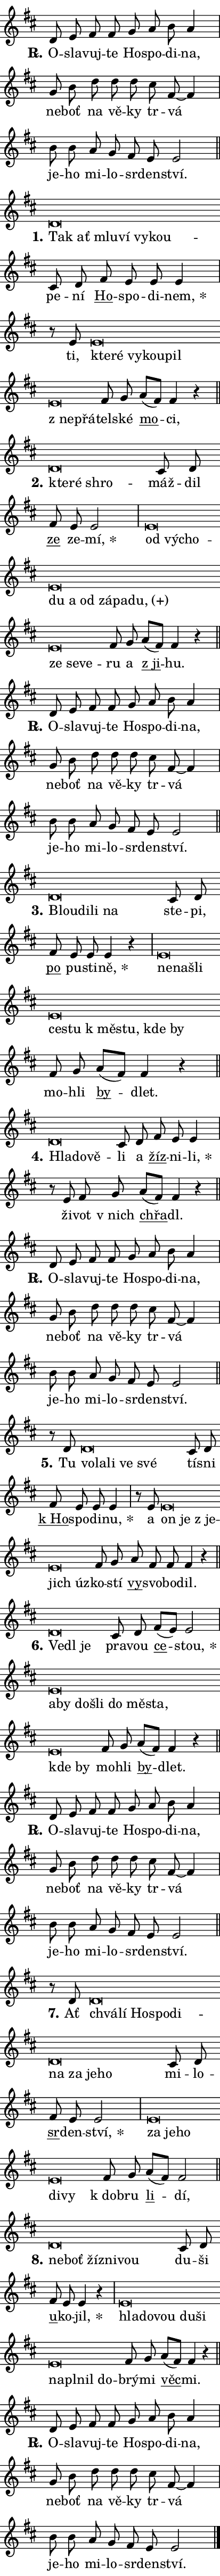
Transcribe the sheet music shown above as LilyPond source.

\version "2.22.1"
\header { tagline = "" }
\paper {
  indent = 0\cm
  top-margin = 0\cm
  right-margin = 0\cm
  bottom-margin = 0\cm
  left-margin = 0\cm
  paper-width = 7\cm
  page-breaking = #ly:one-page-breaking
  system-system-spacing.basic-distance = #11
  score-system-spacing.basic-distance = #11.3
  ragged-last = ##f
}


%% Author: Thomas Morley
%% https://lists.gnu.org/archive/html/lilypond-user/2020-05/msg00002.html
#(define (line-position grob)
"Returns position of @var[grob} in current system:
   @code{'start}, if at first time-step
   @code{'end}, if at last time-step
   @code{'middle} otherwise
"
  (let* ((col (ly:item-get-column grob))
         (ln (ly:grob-object col 'left-neighbor))
         (rn (ly:grob-object col 'right-neighbor))
         (col-to-check-left (if (ly:grob? ln) ln col))
         (col-to-check-right (if (ly:grob? rn) rn col))
         (break-dir-left
           (and
             (ly:grob-property col-to-check-left 'non-musical #f)
             (ly:item-break-dir col-to-check-left)))
         (break-dir-right
           (and
             (ly:grob-property col-to-check-right 'non-musical #f)
             (ly:item-break-dir col-to-check-right))))
        (cond ((eqv? 1 break-dir-left) 'start)
              ((eqv? -1 break-dir-right) 'end)
              (else 'middle))))

#(define (tranparent-at-line-position vctor)
  (lambda (grob)
  "Relying on @code{line-position} select the relevant enry from @var{vctor}.
Used to determine transparency,"
    (case (line-position grob)
      ((end) (not (vector-ref vctor 0)))
      ((middle) (not (vector-ref vctor 1)))
      ((start) (not (vector-ref vctor 2))))))

noteHeadBreakVisibility =
#(define-music-function (break-visibility)(vector?)
"Makes @code{NoteHead}s transparent relying on @var{break-visibility}"
#{
  \override NoteHead.transparent =
    #(tranparent-at-line-position break-visibility)
#})

#(define delete-ledgers-for-transparent-note-heads
  (lambda (grob)
    "Reads whether a @code{NoteHead} is transparent.
If so this @code{NoteHead} is removed from @code{'note-heads} from
@var{grob}, which is supposed to be @code{LedgerLineSpanner}.
As a result ledgers are not printed for this @code{NoteHead}"
    (let* ((nhds-array (ly:grob-object grob 'note-heads))
           (nhds-list
             (if (ly:grob-array? nhds-array)
                 (ly:grob-array->list nhds-array)
                 '()))
           ;; Relies on the transparent-property being done before
           ;; Staff.LedgerLineSpanner.after-line-breaking is executed.
           ;; This is fragile ...
           (to-keep
             (remove
               (lambda (nhd)
                 (ly:grob-property nhd 'transparent #f))
               nhds-list)))
      ;; TODO find a better method to iterate over grob-arrays, similiar
      ;; to filter/remove etc for lists
      ;; For now rebuilt from scratch
      (set! (ly:grob-object grob 'note-heads)  '())
      (for-each
        (lambda (nhd)
          (ly:pointer-group-interface::add-grob grob 'note-heads nhd))
        to-keep))))

hideNotes = {
  \noteHeadBreakVisibility #begin-of-line-visible
}
unHideNotes = {
  \noteHeadBreakVisibility #all-visible
}

% work-around for resetting accidentals
% https://lilypond.org/doc/v2.23/Documentation/notation/displaying-rhythms#unmetered-music
cadenzaMeasure = {
  \cadenzaOff
  \partial 1024 s1024
  \cadenzaOn
}

#(define-markup-command (accent layout props text) (markup?)
  "Underline accented syllable"
  (interpret-markup layout props
    #{\markup \override #'(offset . 4.3) \underline { #text }#}))

responsum = \markup \concat {
  "R" \hspace #-1.05 \path #0.1 #'((moveto 0 0.07) (lineto 0.9 0.8)) \hspace #0.05 "."
}

\layout {
    \context {
        \Staff
        \remove "Time_signature_engraver"
        \override LedgerLineSpanner.after-line-breaking = #delete-ledgers-for-transparent-note-heads
    }
    \context {
        \Voice {
            \override NoteHead.output-attributes = #'((class . "notehead"))
            \override Hairpin.height = #0.55
        }
    }
    \context {
        \Lyrics {
            \override StanzaNumber.output-attributes = #'((class . "stanzanumber"))
            \override LyricSpace.minimum-distance = #0.9
            \override LyricText.font-name = #"TeX Gyre Schola"
            \override LyricText.font-size = 1
            \override StanzaNumber.font-name = #"TeX Gyre Schola Bold"
            \override StanzaNumber.font-size = 1
        }
    }
}

% magnetic-lyrics.ily
%
%   written by
%     Jean Abou Samra <jean@abou-samra.fr>
%     Werner Lemberg <wl@gnu.org>
%
%   adapted by
%     Jiri Hon <jiri.hon@gmail.com>
%
% Version 2022-Apr-15

% https://www.mail-archive.com/lilypond-user@gnu.org/msg149350.html

#(define (Left_hyphen_pointer_engraver context)
   "Collect syllable-hyphen-syllable occurrences in lyrics and store
them in properties.  This engraver only looks to the left.  For
example, if the lyrics input is @code{foo -- bar}, it does the
following.

@itemize @bullet
@item
Set the @code{text} property of the @code{LyricHyphen} grob between
@q{foo} and @q{bar} to @code{foo}.

@item
Set the @code{left-hyphen} property of the @code{LyricText} grob with
text @q{foo} to the @code{LyricHyphen} grob between @q{foo} and
@q{bar}.
@end itemize

Use this auxiliary engraver in combination with the
@code{lyric-@/text::@/apply-@/magnetic-@/offset!} hook."
   (let ((hyphen #f)
         (text #f))
     (make-engraver
      (acknowledgers
       ((lyric-syllable-interface engraver grob source-engraver)
        (set! text grob)))
      (end-acknowledgers
       ((lyric-hyphen-interface engraver grob source-engraver)
        ;(when (not (grob::has-interface grob 'lyric-space-interface))
          (set! hyphen grob)));)
      ((stop-translation-timestep engraver)
       (when (and text hyphen)
         (ly:grob-set-object! text 'left-hyphen hyphen))
       (set! text #f)
       (set! hyphen #f)))))

#(define (lyric-text::apply-magnetic-offset! grob)
   "If the space between two syllables is less than the value in
property @code{LyricText@/.details@/.squash-threshold}, move the right
syllable to the left so that it gets concatenated with the left
syllable.

Use this function as a hook for
@code{LyricText@/.after-@/line-@/breaking} if the
@code{Left_@/hyphen_@/pointer_@/engraver} is active."
   (let ((hyphen (ly:grob-object grob 'left-hyphen #f)))
     (when hyphen
       (let ((left-text (ly:spanner-bound hyphen LEFT)))
         (when (grob::has-interface left-text 'lyric-syllable-interface)
           (let* ((common (ly:grob-common-refpoint grob left-text X))
                  (this-x-ext (ly:grob-extent grob common X))
                  (left-x-ext
                   (begin
                     ;; Trigger magnetism for left-text.
                     (ly:grob-property left-text 'after-line-breaking)
                     (ly:grob-extent left-text common X)))
                  ;; `delta` is the gap width between two syllables.
                  (delta (- (interval-start this-x-ext)
                            (interval-end left-x-ext)))
                  (details (ly:grob-property grob 'details))
                  (threshold (assoc-get 'squash-threshold details 0.2)))
             (when (< delta threshold)
               (let* (;; We have to manipulate the input text so that
                      ;; ligatures crossing syllable boundaries are not
                      ;; disabled.  For languages based on the Latin
                      ;; script this is essentially a beautification.
                      ;; However, for non-Western scripts it can be a
                      ;; necessity.
                      (lt (ly:grob-property left-text 'text))
                      (rt (ly:grob-property grob 'text))
                      (is-space (grob::has-interface hyphen 'lyric-space-interface))
                      (space (if is-space " " ""))
                      (space-markup (grob-interpret-markup grob " "))
                      (space-size (interval-length (ly:stencil-extent space-markup X)))
                      (extra-delta (if is-space space-size 0))
                      ;; Append new syllable.
                      (ltrt-space (if (and (string? lt) (string? rt))
                                (string-append lt space rt)
                                (make-concat-markup (list lt space rt))))
                      ;; Right-align `ltrt` to the right side.
                      (ltrt-space-markup (grob-interpret-markup
                               grob
                               (make-translate-markup
                                (cons (interval-length this-x-ext) 0)
                                (make-right-align-markup ltrt-space)))))
                 (begin
                   ;; Don't print `left-text`.
                   (ly:grob-set-property! left-text 'stencil #f)
                   ;; Set text and stencil (which holds all collected
                   ;; syllables so far) and shift it to the left.
                   (ly:grob-set-property! grob 'text ltrt-space)
                   (ly:grob-set-property! grob 'stencil ltrt-space-markup)
                   (ly:grob-translate-axis! grob (- (- delta extra-delta)) X))))))))))


#(define (lyric-hyphen::displace-bounds-first grob)
   ;; Make very sure this callback isn't triggered too early.
   (let ((left (ly:spanner-bound grob LEFT))
         (right (ly:spanner-bound grob RIGHT)))
     (ly:grob-property left 'after-line-breaking)
     (ly:grob-property right 'after-line-breaking)
     (ly:lyric-hyphen::print grob)))

squashThreshold = #0.4

\layout {
  \context {
    \Lyrics
    \consists #Left_hyphen_pointer_engraver
    \override LyricText.after-line-breaking =
      #lyric-text::apply-magnetic-offset!
    \override LyricHyphen.stencil = #lyric-hyphen::displace-bounds-first
    \override LyricText.details.squash-threshold = \squashThreshold
    \override LyricHyphen.minimum-distance = 0
    \override LyricHyphen.minimum-length = \squashThreshold
  }
}

squash = \override LyricText.details.squash-threshold = 9999
unSquash = \override LyricText.details.squash-threshold = \squashThreshold

left = \override LyricText.self-alignment-X = #LEFT
unLeft = \revert LyricText.self-alignment-X

starOffset = #(lambda (grob) 
                (let ((x_offset (ly:self-alignment-interface::aligned-on-x-parent grob)))
                  (if (= x_offset 0) 0 (+ x_offset 1.2))))

star = #(define-music-function (syllable)(string?)
"Append star separator at the end of a syllable"
#{
  \once \override LyricText.X-offset = #starOffset
  \lyricmode { \markup {
    #syllable
    \override #'((font-name . "TeX Gyre Schola Bold")) \hspace #0.2 \lower #0.65 \larger "*"
  } }
#})

starAccent = #(define-music-function (syllable)(string?)
"Append star separator at the end of a syllable and make accent"
#{
  \once \override LyricText.X-offset = #starOffset
  \lyricmode { \markup {
    \accent #syllable
    \override #'((font-name . "TeX Gyre Schola Bold")) \hspace #0.2 \lower #0.65 \larger "*"
  } }
#})

breath = #(define-music-function (syllable)(string?)
"Append breathing indicator at the end of a syllable"
#{
  \lyricmode { \markup { #syllable "+" } }
#})

optionalBreath = #(define-music-function (syllable)(string?)
"Append optional breathing indicator at the end of a syllable"
#{
  \lyricmode { \markup { #syllable "(+)" } }
#})


\score {
    <<
        \new Voice = "melody" { \cadenzaOn \key d \major \relative { d'8 e fis fis g a b a4 \cadenzaMeasure \bar "|" g8 b d d d \bar "" cis fis,~ fis4 \cadenzaMeasure \bar "|" b8 b a g fis e e2 \cadenzaMeasure \bar "||" \break } }
        \new Lyrics \lyricsto "melody" { \lyricmode { \set stanza = \responsum
O -- sla -- vuj -- te Ho -- spo -- di -- na, ne -- boť na vě -- ky tr -- vá je -- ho mi -- lo -- sr -- den -- ství. } }
    >>
    \layout {}
}

\score {
    <<
        \new Voice = "melody" { \cadenzaOn \key d \major \relative { d'\breve*1/16 \hideNotes \breve*1/16 \bar "" \breve*1/16 \bar "" \breve*1/16 \bar "" \breve*1/16 \breve*1/16 \bar "" \unHideNotes cis8 d \bar "" fis e e e4 \cadenzaMeasure \bar "|" r8 e8 e\breve*1/16 \hideNotes \breve*1/16 \bar "" \breve*1/16 \bar "" \breve*1/16 \bar "" \breve*1/16 \bar "" \breve*1/16 \breve*1/16 \bar "" \unHideNotes fis8 g \bar "" a[( fis)] fis4 r \cadenzaMeasure \bar "||" \break } }
        \new Lyrics \lyricsto "melody" { \lyricmode { \set stanza = "1."
\left Tak \squash ať mlu -- ví vy -- kou -- \unLeft \unSquash pe -- ní \markup \accent Ho -- spo -- di -- \star nem, ti, \left kte -- \squash ré vy -- kou -- pil "z ne" -- přá -- \unLeft \unSquash tel -- ské \markup \accent mo -- ci, } }
    >>
    \layout {}
}

\score {
    <<
        \new Voice = "melody" { \cadenzaOn \key d \major \relative { d'\breve*1/16 \hideNotes \breve*1/16 \breve*1/16 \bar "" \unHideNotes cis8 d \bar "" fis e e2 \cadenzaMeasure \bar "|" e\breve*1/16 \hideNotes \breve*1/16 \bar "" \breve*1/16 \bar "" \breve*1/16 \bar "" \breve*1/16 \bar "" \breve*1/16 \bar "" \breve*1/16 \bar "" \breve*1/16 \bar "" \breve*1/16 \bar "" \breve*1/16 \bar "" \breve*1/16 \breve*1/16 \bar "" \unHideNotes fis8 g \bar "" a[( fis)] fis4 r \cadenzaMeasure \bar "||" \break } }
        \new Lyrics \lyricsto "melody" { \lyricmode { \set stanza = "2."
\left kte -- \squash ré shro -- \unLeft \unSquash máž -- dil \markup \accent ze ze -- \star mí, \left od \squash vý -- cho -- du a od zá -- pa -- \optionalBreath du, ze se -- ve -- \unLeft \unSquash ru a \markup \accent "z ji" -- hu. } }
    >>
    \layout {}
}

\score {
    <<
        \new Voice = "melody" { \cadenzaOn \key d \major \relative { d'8 e fis fis g a b a4 \cadenzaMeasure \bar "|" g8 b d d d \bar "" cis fis,~ fis4 \cadenzaMeasure \bar "|" b8 b a g fis e e2 \cadenzaMeasure \bar "||" \break } }
        \new Lyrics \lyricsto "melody" { \lyricmode { \set stanza = \responsum
O -- sla -- vuj -- te Ho -- spo -- di -- na, ne -- boť na vě -- ky tr -- vá je -- ho mi -- lo -- sr -- den -- ství. } }
    >>
    \layout {}
}

\score {
    <<
        \new Voice = "melody" { \cadenzaOn \key d \major \relative { d'\breve*1/16 \hideNotes \breve*1/16 \bar "" \breve*1/16 \breve*1/16 \bar "" \unHideNotes cis8 d \bar "" fis e e e4 r \cadenzaMeasure \bar "|" e\breve*1/16 \hideNotes \breve*1/16 \bar "" \breve*1/16 \bar "" \breve*1/16 \bar "" \breve*1/16 \bar "" \breve*1/16 \bar "" \breve*1/16 \bar "" \breve*1/16 \breve*1/16 \bar "" \unHideNotes fis8 g \bar "" a[( fis)] fis4 r \cadenzaMeasure \bar "||" \break } }
        \new Lyrics \lyricsto "melody" { \lyricmode { \set stanza = "3."
\left Blou -- \squash di -- li na \unLeft \unSquash ste -- pi, \markup \accent po pu -- sti -- \star ně, \left ne -- \squash na -- šli ce -- stu "k mě" -- stu, kde by \unLeft \unSquash mo -- hli \markup \accent by -- dlet. } }
    >>
    \layout {}
}

\score {
    <<
        \new Voice = "melody" { \cadenzaOn \key d \major \relative { d'\breve*1/16 \hideNotes \breve*1/16 \breve*1/16 \bar "" \unHideNotes cis8 d \bar "" fis e e4 \cadenzaMeasure \bar "|" r8 e fis8 g \bar "" a[( fis)] fis4 r \cadenzaMeasure \bar "||" \break } }
        \new Lyrics \lyricsto "melody" { \lyricmode { \set stanza = "4."
\left Hla -- \squash do -- vě -- \unLeft \unSquash li a \markup \accent žíz -- ni -- \star li, ži -- vot "v nich" \markup \accent chřa -- dl. } }
    >>
    \layout {}
}

\score {
    <<
        \new Voice = "melody" { \cadenzaOn \key d \major \relative { d'8 e fis fis g a b a4 \cadenzaMeasure \bar "|" g8 b d d d \bar "" cis fis,~ fis4 \cadenzaMeasure \bar "|" b8 b a g fis e e2 \cadenzaMeasure \bar "||" \break } }
        \new Lyrics \lyricsto "melody" { \lyricmode { \set stanza = \responsum
O -- sla -- vuj -- te Ho -- spo -- di -- na, ne -- boť na vě -- ky tr -- vá je -- ho mi -- lo -- sr -- den -- ství. } }
    >>
    \layout {}
}

\score {
    <<
        \new Voice = "melody" { \cadenzaOn \key d \major \relative { r8 d'8 d\breve*1/16 \hideNotes \breve*1/16 \bar "" \breve*1/16 \bar "" \breve*1/16 \breve*1/16 \bar "" \unHideNotes cis8 d \bar "" fis e e e4 \cadenzaMeasure \bar "|" r8 e8 e\breve*1/16 \hideNotes \breve*1/16 \bar "" \breve*1/16 \bar "" \breve*1/16 \breve*1/16 \bar "" \unHideNotes fis8 g \bar "" a fis fis fis4 r \cadenzaMeasure \bar "||" \break } }
        \new Lyrics \lyricsto "melody" { \lyricmode { \set stanza = "5."
Tu \left vo -- \squash la -- li ve své \unLeft \unSquash tí -- sni \markup \accent "k Ho" -- spo -- di -- \star nu, a \left on \squash je "z je" -- jich úz -- \unLeft \unSquash ko -- stí \markup \accent vy -- svo -- bo -- dil. } }
    >>
    \layout {}
}

\score {
    <<
        \new Voice = "melody" { \cadenzaOn \key d \major \relative { d'\breve*1/16 \hideNotes \breve*1/16 \breve*1/16 \bar "" \unHideNotes cis8 d \bar "" fis[( e)] e2 \cadenzaMeasure \bar "|" e\breve*1/16 \hideNotes \breve*1/16 \bar "" \breve*1/16 \bar "" \breve*1/16 \bar "" \breve*1/16 \bar "" \breve*1/16 \bar "" \breve*1/16 \bar "" \breve*1/16 \breve*1/16 \bar "" \unHideNotes fis8 g \bar "" a[( fis)] fis4 r \cadenzaMeasure \bar "||" \break } }
        \new Lyrics \lyricsto "melody" { \lyricmode { \set stanza = "6."
\left Ve -- \squash dl je \unLeft \unSquash pra -- vou \markup \accent ce -- \star stou, \left a -- \squash by do -- šli do mě -- sta, kde by \unLeft \unSquash mo -- hli \markup \accent by -- dlet. } }
    >>
    \layout {}
}

\score {
    <<
        \new Voice = "melody" { \cadenzaOn \key d \major \relative { d'8 e fis fis g a b a4 \cadenzaMeasure \bar "|" g8 b d d d \bar "" cis fis,~ fis4 \cadenzaMeasure \bar "|" b8 b a g fis e e2 \cadenzaMeasure \bar "||" \break } }
        \new Lyrics \lyricsto "melody" { \lyricmode { \set stanza = \responsum
O -- sla -- vuj -- te Ho -- spo -- di -- na, ne -- boť na vě -- ky tr -- vá je -- ho mi -- lo -- sr -- den -- ství. } }
    >>
    \layout {}
}

\score {
    <<
        \new Voice = "melody" { \cadenzaOn \key d \major \relative { r8 d'8 d\breve*1/16 \hideNotes \breve*1/16 \bar "" \breve*1/16 \bar "" \breve*1/16 \bar "" \breve*1/16 \bar "" \breve*1/16 \bar "" \breve*1/16 \bar "" \breve*1/16 \breve*1/16 \bar "" \unHideNotes cis8 d \bar "" fis e e2 \cadenzaMeasure \bar "|" e\breve*1/16 \hideNotes \breve*1/16 \bar "" \breve*1/16 \bar "" \breve*1/16 \breve*1/16 \bar "" \unHideNotes fis8 g \bar "" a[( fis)] fis2 \cadenzaMeasure \bar "||" \break } }
        \new Lyrics \lyricsto "melody" { \lyricmode { \set stanza = "7."
Ať \left chvá -- \squash lí Ho -- spo -- di -- na za je -- ho \unLeft \unSquash mi -- lo -- \markup \accent sr -- den -- \star ství, \left za \squash je -- ho di -- vy \unLeft \unSquash "k dob" -- ru \markup \accent li -- dí, } }
    >>
    \layout {}
}

\score {
    <<
        \new Voice = "melody" { \cadenzaOn \key d \major \relative { d'\breve*1/16 \hideNotes \breve*1/16 \bar "" \breve*1/16 \bar "" \breve*1/16 \breve*1/16 \bar "" \unHideNotes cis8 d \bar "" fis e e4 r \cadenzaMeasure \bar "|" e\breve*1/16 \hideNotes \breve*1/16 \bar "" \breve*1/16 \bar "" \breve*1/16 \bar "" \breve*1/16 \bar "" \breve*1/16 \bar "" \breve*1/16 \bar "" \breve*1/16 \breve*1/16 \bar "" \unHideNotes fis8 g \bar "" a[( fis)] fis4 r \cadenzaMeasure \bar "||" \break } }
        \new Lyrics \lyricsto "melody" { \lyricmode { \set stanza = "8."
\left ne -- \squash boť žíz -- ni -- vou \unLeft \unSquash du -- ši \markup \accent u -- ko -- \star jil, \left hla -- \squash do -- vou du -- ši na -- pl -- nil do -- \unLeft \unSquash brý -- mi \markup \accent věc -- mi. } }
    >>
    \layout {}
}

\score {
    <<
        \new Voice = "melody" { \cadenzaOn \key d \major \relative { d'8 e fis fis g a b a4 \cadenzaMeasure \bar "|" g8 b d d d \bar "" cis fis,~ fis4 \cadenzaMeasure \bar "|" b8 b a g fis e e2 \cadenzaMeasure \bar "||" \break } \bar "|." }
        \new Lyrics \lyricsto "melody" { \lyricmode { \set stanza = \responsum
O -- sla -- vuj -- te Ho -- spo -- di -- na, ne -- boť na vě -- ky tr -- vá je -- ho mi -- lo -- sr -- den -- ství. } }
    >>
    \layout {}
}
